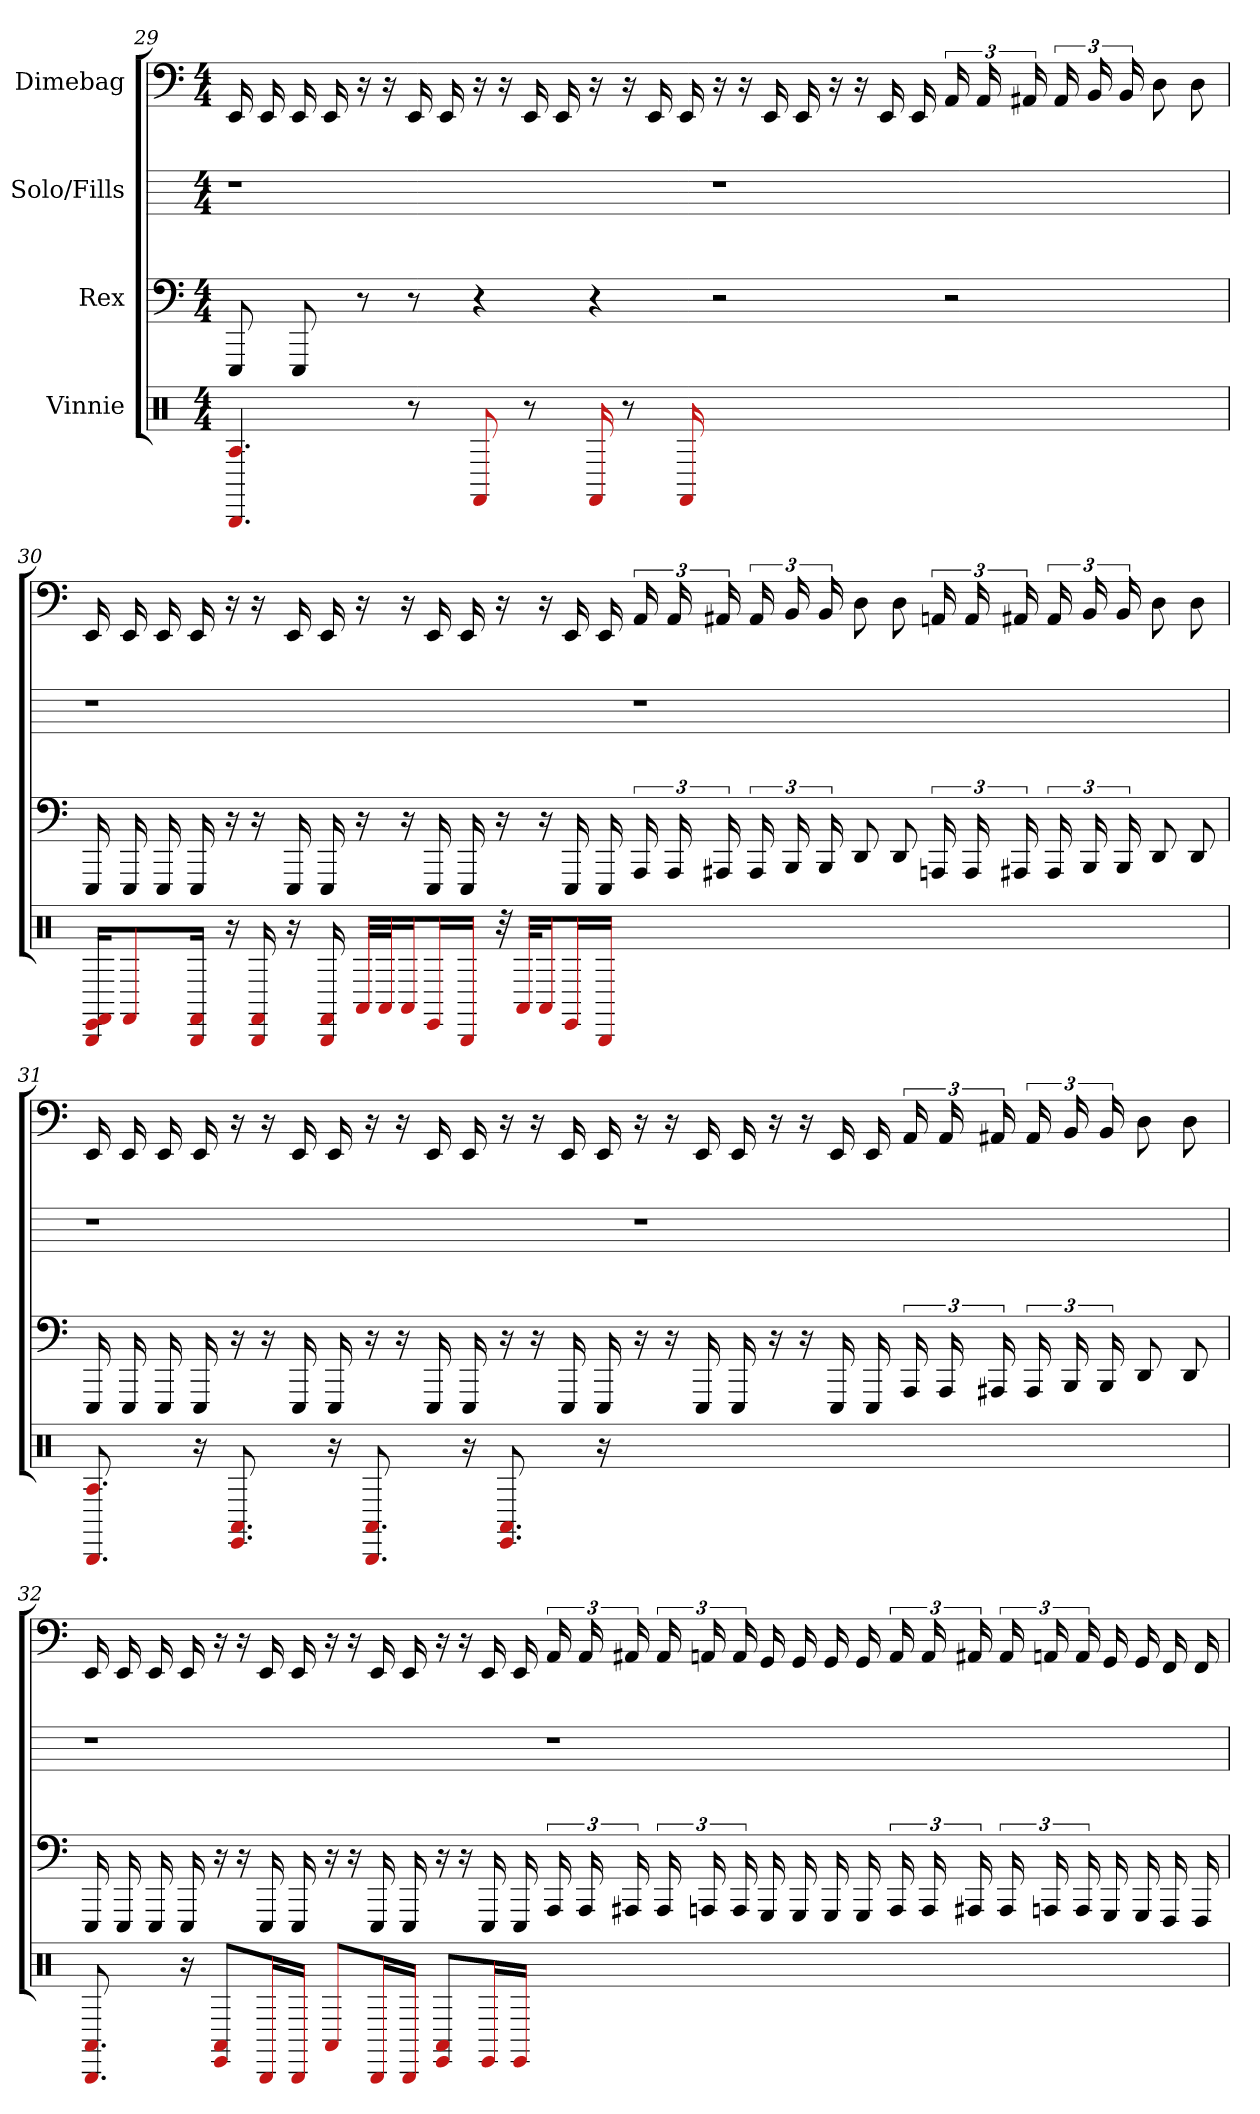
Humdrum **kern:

**kern	**kern	**kern	**kern
*part4	*part3	*part2	*part1
*staff4	*staff3	*staff2	*staff1
*I"Vinnie	*I"Rex	*I"Solo/Fills	*I"Dimebag
*clefX	*	*	*
*k[]	*k[]	*k[]	*k[]
*M4/4	*M4/4	*M4/4	*M4/4
=29	=29	=29	=29
4.BBB 4.A	8EEE	1r	16EE
.	.	.	16EE
.	8EEE	.	16EE
.	.	.	16EE
.	8r	.	16r
.	.	.	16r
8r	8r	.	16EE
.	.	.	16EE
8FF#	4r	.	16r
.	.	.	16r
8r	.	.	16EE
.	.	.	16EE
16FF#	4r	.	16r
8r	.	.	16r
.	.	.	16EE
16FF#	.	.	16EE
1ryy	2r	1r	16r
.	.	.	16r
.	.	.	16EE
.	.	.	16EE
.	.	.	16r
.	.	.	16r
.	.	.	16EE
.	.	.	16EE
.	2r	.	24AA
.	.	.	24AA
.	.	.	24AA#
.	.	.	24AA#
.	.	.	24BB
.	.	.	24BB
.	.	.	8D
.	.	.	8D
=30	=30	=30	=30
16EE/ 16BBB/ 16FF#/KL	16EEE	1r	16EE
8FF#/	16EEE	.	16EE
.	16EEE	.	16EE
16BBB/ 16FF#/Jk	16EEE	.	16EE
16r	16r	.	16r
16BBB 16FF#	16r	.	16r
16r	16EEE	.	16EE
16BBB 16FF#	16EEE	.	16EE
32AA/LLL	16r	.	16r
32AA/J	.	.	.
16AA/J	16r	.	16r
16EE/L	16EEE	.	16EE
16BBB/JJ	16EEE	.	16EE
32r	16r	.	16r
32AA/KLL	.	.	.
16AA/J	16r	.	16r
16EE/L	16EEE	.	16EE
16BBB/JJ	16EEE	.	16EE
1ryy	24AAA	1r	24AA
.	24AAA	.	24AA
.	24AAA#	.	24AA#
.	24AAA#	.	24AA#
.	24BBB	.	24BB
.	24BBB	.	24BB
.	8DD	.	8D
.	8DD	.	8D
.	24AAA	.	24AA
.	24AAA	.	24AA
.	24AAA#	.	24AA#
.	24AAA#	.	24AA#
.	24BBB	.	24BB
.	24BBB	.	24BB
.	8DD	.	8D
.	8DD	.	8D
=31	=31	=31	=31
8.BBB 8.A	16EEE	1r	16EE
.	16EEE	.	16EE
.	16EEE	.	16EE
16r	16EEE	.	16EE
8.AA# 8.EE	16r	.	16r
.	16r	.	16r
.	16EEE	.	16EE
16r	16EEE	.	16EE
8.AA# 8.BBB	16r	.	16r
.	16r	.	16r
.	16EEE	.	16EE
16r	16EEE	.	16EE
8.AA# 8.EE	16r	.	16r
.	16r	.	16r
.	16EEE	.	16EE
16r	16EEE	.	16EE
1ryy	16r	1r	16r
.	16r	.	16r
.	16EEE	.	16EE
.	16EEE	.	16EE
.	16r	.	16r
.	16r	.	16r
.	16EEE	.	16EE
.	16EEE	.	16EE
.	24AAA	.	24AA
.	24AAA	.	24AA
.	24AAA#	.	24AA#
.	24AAA#	.	24AA#
.	24BBB	.	24BB
.	24BBB	.	24BB
.	8DD	.	8D
.	8DD	.	8D
=32	=32	=32	=32
8.AA# 8.BBB	16EEE	1r	16EE
.	16EEE	.	16EE
.	16EEE	.	16EE
16r	16EEE	.	16EE
8AA#/ 8EE/L	16r	.	16r
.	16r	.	16r
16BBB/L	16EEE	.	16EE
16BBB/JJ	16EEE	.	16EE
8AA#/L	16r	.	16r
.	16r	.	16r
16BBB/L	16EEE	.	16EE
16BBB/JJ	16EEE	.	16EE
8AA#/ 8EE/L	16r	.	16r
.	16r	.	16r
16EE/L	16EEE	.	16EE
16EE/JJ	16EEE	.	16EE
1ryy	24AAA	1r	24AA
.	24AAA	.	24AA
.	24AAA#	.	24AA#
.	24AAA#	.	24AA#
.	24AAA	.	24AA
.	24AAA	.	24AA
.	16GGG	.	16GG
.	16GGG	.	16GG
.	16GGG	.	16GG
.	16GGG	.	16GG
.	24AAA	.	24AA
.	24AAA	.	24AA
.	24AAA#	.	24AA#
.	24AAA#	.	24AA#
.	24AAA	.	24AA
.	24AAA	.	24AA
.	16GGG	.	16GG
.	16GGG	.	16GG
.	16FFF	.	16FF
.	16FFF	.	16FF
=	=	=	=
*-	*-	*-	*-
